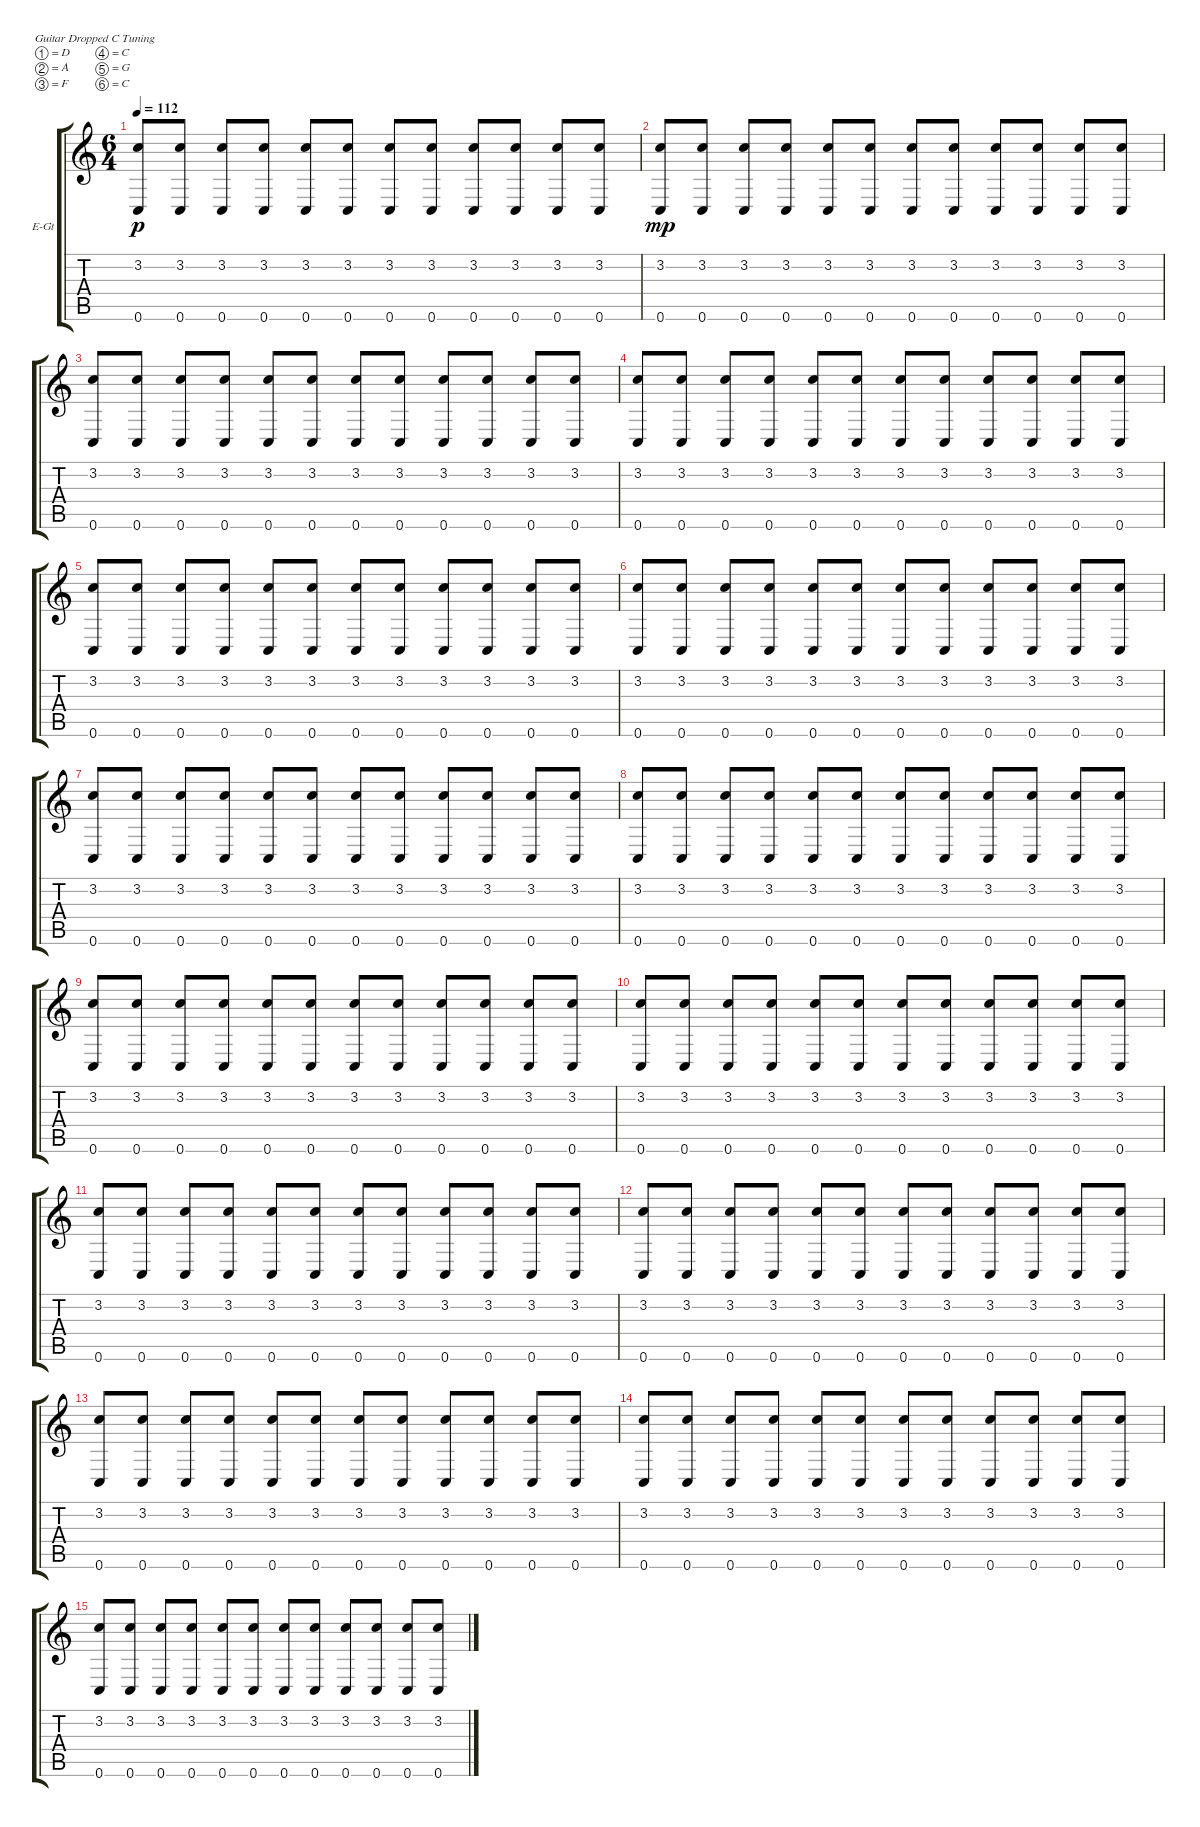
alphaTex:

\defaultSystemsLayout 4
\bracketExtendMode groupsimilarinstruments
\firstSystemTrackNameOrientation horizontal
\otherSystemsTrackNameOrientation horizontal
\track ("Adam - Back Up" "E-Gt") {instrument distortionguitar}
\staff {score tabs}
\tuning (D4 A3 F3 C3 G2 C2)
\ts (6 4)
\tempo 112
\clef g2
\ks c
(3.2 0.6).8{dy p} (3.2 0.6).8 (3.2 0.6).8 (3.2 0.6).8 (3.2 0.6).8 (3.2 0.6).8 (3.2 0.6).8 (3.2 0.6).8 (3.2 0.6).8 (3.2 0.6).8 (3.2 0.6).8 (3.2 0.6).8 |
(3.2 0.6).8{dy mp} (3.2 0.6).8 (3.2 0.6).8 (3.2 0.6).8 (3.2 0.6).8 (3.2 0.6).8 (3.2 0.6).8 (3.2 0.6).8 (3.2 0.6).8 (3.2 0.6).8 (3.2 0.6).8 (3.2 0.6).8 |
(3.2 0.6).8 (3.2 0.6).8 (3.2 0.6).8 (3.2 0.6).8 (3.2 0.6).8 (3.2 0.6).8 (3.2 0.6).8 (3.2 0.6).8 (3.2 0.6).8 (3.2 0.6).8 (3.2 0.6).8 (3.2 0.6).8 |
(3.2 0.6).8 (3.2 0.6).8 (3.2 0.6).8 (3.2 0.6).8 (3.2 0.6).8 (3.2 0.6).8 (3.2 0.6).8 (3.2 0.6).8 (3.2 0.6).8 (3.2 0.6).8 (3.2 0.6).8 (3.2 0.6).8 |
(3.2 0.6).8 (3.2 0.6).8 (3.2 0.6).8 (3.2 0.6).8 (3.2 0.6).8 (3.2 0.6).8 (3.2 0.6).8 (3.2 0.6).8 (3.2 0.6).8 (3.2 0.6).8 (3.2 0.6).8 (3.2 0.6).8 |
(3.2 0.6).8 (3.2 0.6).8 (3.2 0.6).8 (3.2 0.6).8 (3.2 0.6).8 (3.2 0.6).8 (3.2 0.6).8 (3.2 0.6).8 (3.2 0.6).8 (3.2 0.6).8 (3.2 0.6).8 (3.2 0.6).8 |
(3.2 0.6).8 (3.2 0.6).8 (3.2 0.6).8 (3.2 0.6).8 (3.2 0.6).8 (3.2 0.6).8 (3.2 0.6).8 (3.2 0.6).8 (3.2 0.6).8 (3.2 0.6).8 (3.2 0.6).8 (3.2 0.6).8 |
(3.2 0.6).8 (3.2 0.6).8 (3.2 0.6).8 (3.2 0.6).8 (3.2 0.6).8 (3.2 0.6).8 (3.2 0.6).8 (3.2 0.6).8 (3.2 0.6).8 (3.2 0.6).8 (3.2 0.6).8 (3.2 0.6).8 |
(3.2 0.6).8 (3.2 0.6).8 (3.2 0.6).8 (3.2 0.6).8 (3.2 0.6).8 (3.2 0.6).8 (3.2 0.6).8 (3.2 0.6).8 (3.2 0.6).8 (3.2 0.6).8 (3.2 0.6).8 (3.2 0.6).8 |
(3.2 0.6).8 (3.2 0.6).8 (3.2 0.6).8 (3.2 0.6).8 (3.2 0.6).8 (3.2 0.6).8 (3.2 0.6).8 (3.2 0.6).8 (3.2 0.6).8 (3.2 0.6).8 (3.2 0.6).8 (3.2 0.6).8 |
(3.2 0.6).8 (3.2 0.6).8 (3.2 0.6).8 (3.2 0.6).8 (3.2 0.6).8 (3.2 0.6).8 (3.2 0.6).8 (3.2 0.6).8 (3.2 0.6).8 (3.2 0.6).8 (3.2 0.6).8 (3.2 0.6).8 |
(3.2 0.6).8 (3.2 0.6).8 (3.2 0.6).8 (3.2 0.6).8 (3.2 0.6).8 (3.2 0.6).8 (3.2 0.6).8 (3.2 0.6).8 (3.2 0.6).8 (3.2 0.6).8 (3.2 0.6).8 (3.2 0.6).8 |
(3.2 0.6).8 (3.2 0.6).8 (3.2 0.6).8 (3.2 0.6).8 (3.2 0.6).8 (3.2 0.6).8 (3.2 0.6).8 (3.2 0.6).8 (3.2 0.6).8 (3.2 0.6).8 (3.2 0.6).8 (3.2 0.6).8 |
(3.2 0.6).8 (3.2 0.6).8 (3.2 0.6).8 (3.2 0.6).8 (3.2 0.6).8 (3.2 0.6).8 (3.2 0.6).8 (3.2 0.6).8 (3.2 0.6).8 (3.2 0.6).8 (3.2 0.6).8 (3.2 0.6).8 |
(3.2 0.6).8 (3.2 0.6).8 (3.2 0.6).8 (3.2 0.6).8 (3.2 0.6).8 (3.2 0.6).8 (3.2 0.6).8 (3.2 0.6).8 (3.2 0.6).8 (3.2 0.6).8 (3.2 0.6).8 (3.2 0.6).8
